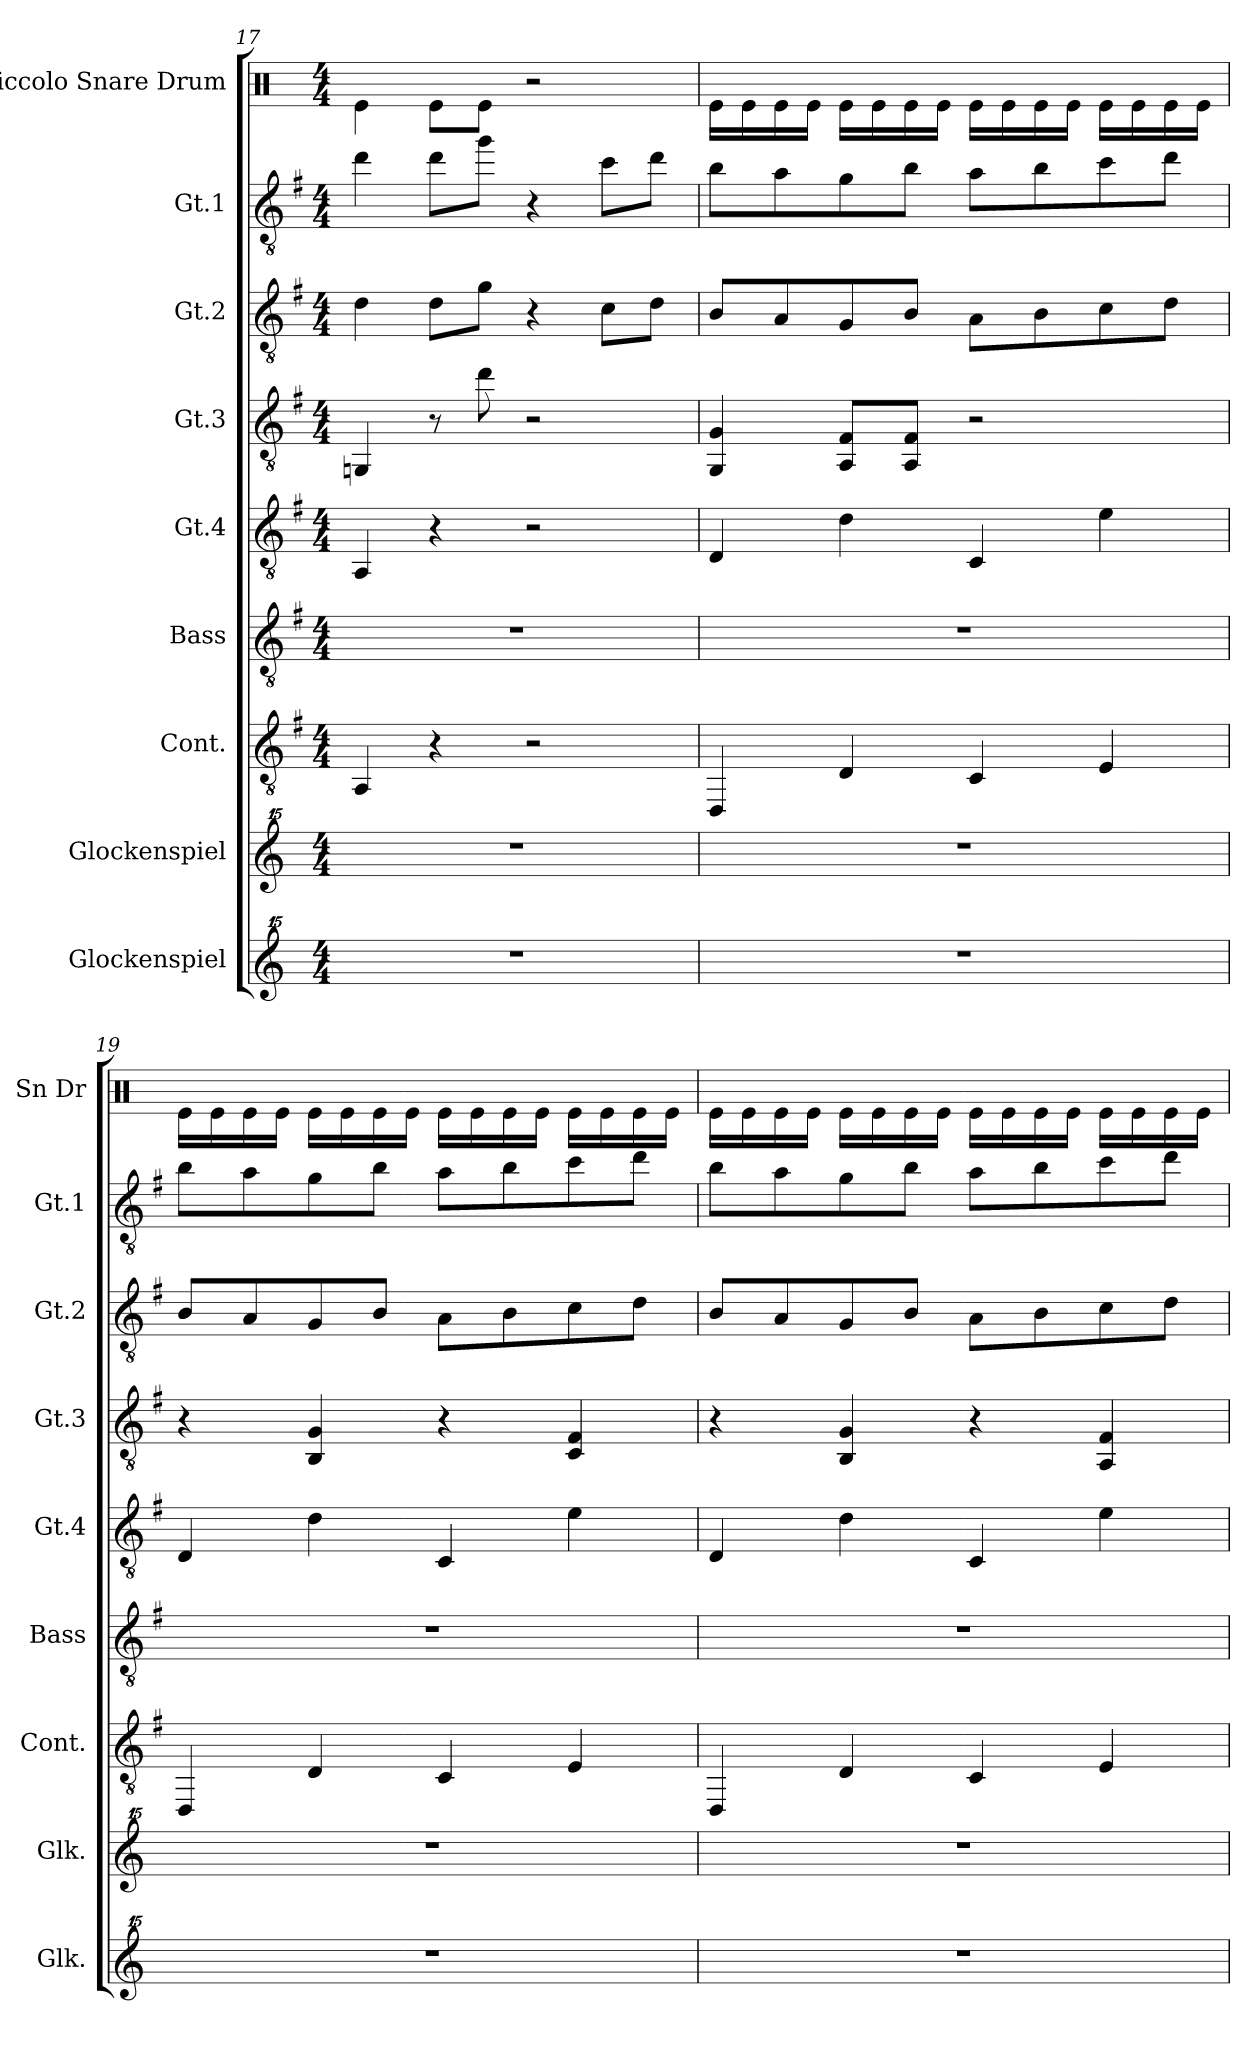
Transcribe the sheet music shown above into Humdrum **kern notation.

**kern	**kern	**kern	**kern	**kern	**kern	**kern	**kern	**kern
*part9	*part8	*part7	*part6	*part5	*part4	*part3	*part2	*part1
*staff9	*staff8	*staff7	*staff6	*staff5	*staff4	*staff3	*staff2	*staff1
*I"Glockenspiel	*I"Glockenspiel	*I"Cont.	*I"Bass	*I"Gt.4	*I"Gt.3	*I"Gt.2	*I"Gt.1	*I"Piccolo Snare Drum
*I'Glk.	*I'Glk.	*I'Cont.	*I'Bass	*I'Gt.4	*I'Gt.3	*I'Gt.2	*I'Gt.1	*I'Sn Dr
*clefG^^2	*clefG^^2	*clefGv2	*clefGv2	*clefGv2	*clefGv2	*clefGv2	*clefGv2	*clefX
*k[]	*k[]	*k[f#]	*k[f#]	*k[f#]	*k[f#]	*k[f#]	*k[f#]	*k[]
*M4/4	*M4/4	*M4/4	*M4/4	*M4/4	*M4/4	*M4/4	*M4/4	*M4/4
=17	=17	=17	=17	=17	=17	=17	=17	=17
1r	1r	4AA/	1r	4AA/	4GGn/	4d\	4dd\	4Re\
.	.	4r	.	4r	8r	8d\L	8dd\L	8Re\L
.	.	.	.	.	8dd\	8g\J	8gg\J	8Re\J
.	.	2r	.	2r	2r	4r	4r	2r
.	.	.	.	.	.	8c\L	8cc\L	.
.	.	.	.	.	.	8d\J	8dd\J	.
!!LO:PB:g=z
=18	=18	=18	=18	=18	=18	=18	=18	=18
1r	1r	4DD/	1r	4D/	4GG/ 4G/	8B/L	8b\L	16Re\LL
.	.	.	.	.	.	.	.	16Re\
.	.	.	.	.	.	8A/	8a\	16Re\
.	.	.	.	.	.	.	.	16Re\JJ
.	.	4D/	.	4d\	8AA/ 8F#/L	8G/	8g\	16Re\LL
.	.	.	.	.	.	.	.	16Re\
.	.	.	.	.	8AA/ 8F#/J	8B/J	8b\J	16Re\
.	.	.	.	.	.	.	.	16Re\JJ
.	.	4C/	.	4C/	2r	8A\L	8a\L	16Re\LL
.	.	.	.	.	.	.	.	16Re\
.	.	.	.	.	.	8B\	8b\	16Re\
.	.	.	.	.	.	.	.	16Re\JJ
.	.	4E/	.	4e\	.	8c\	8cc\	16Re\LL
.	.	.	.	.	.	.	.	16Re\
.	.	.	.	.	.	8d\J	8dd\J	16Re\
.	.	.	.	.	.	.	.	16Re\JJ
=19	=19	=19	=19	=19	=19	=19	=19	=19
1r	1r	4DD/	1r	4D/	4r	8B/L	8b\L	16Re\LL
.	.	.	.	.	.	.	.	16Re\
.	.	.	.	.	.	8A/	8a\	16Re\
.	.	.	.	.	.	.	.	16Re\JJ
.	.	4D/	.	4d\	4BB/ 4G/	8G/	8g\	16Re\LL
.	.	.	.	.	.	.	.	16Re\
.	.	.	.	.	.	8B/J	8b\J	16Re\
.	.	.	.	.	.	.	.	16Re\JJ
.	.	4C/	.	4C/	4r	8A\L	8a\L	16Re\LL
.	.	.	.	.	.	.	.	16Re\
.	.	.	.	.	.	8B\	8b\	16Re\
.	.	.	.	.	.	.	.	16Re\JJ
.	.	4E/	.	4e\	4C/ 4F#/	8c\	8cc\	16Re\LL
.	.	.	.	.	.	.	.	16Re\
.	.	.	.	.	.	8d\J	8dd\J	16Re\
.	.	.	.	.	.	.	.	16Re\JJ
!!LO:PB:g=z
=20	=20	=20	=20	=20	=20	=20	=20	=20
1r	1r	4DD/	1r	4D/	4r	8B/L	8b\L	16Re\LL
.	.	.	.	.	.	.	.	16Re\
.	.	.	.	.	.	8A/	8a\	16Re\
.	.	.	.	.	.	.	.	16Re\JJ
.	.	4D/	.	4d\	4BB/ 4G/	8G/	8g\	16Re\LL
.	.	.	.	.	.	.	.	16Re\
.	.	.	.	.	.	8B/J	8b\J	16Re\
.	.	.	.	.	.	.	.	16Re\JJ
.	.	4C/	.	4C/	4r	8A\L	8a\L	16Re\LL
.	.	.	.	.	.	.	.	16Re\
.	.	.	.	.	.	8B\	8b\	16Re\
.	.	.	.	.	.	.	.	16Re\JJ
.	.	4E/	.	4e\	4AA/ 4F#/	8c\	8cc\	16Re\LL
.	.	.	.	.	.	.	.	16Re\
.	.	.	.	.	.	8d\J	8dd\J	16Re\
.	.	.	.	.	.	.	.	16Re\JJ
=	=	=	=	=	=	=	=	=
*-	*-	*-	*-	*-	*-	*-	*-	*-
